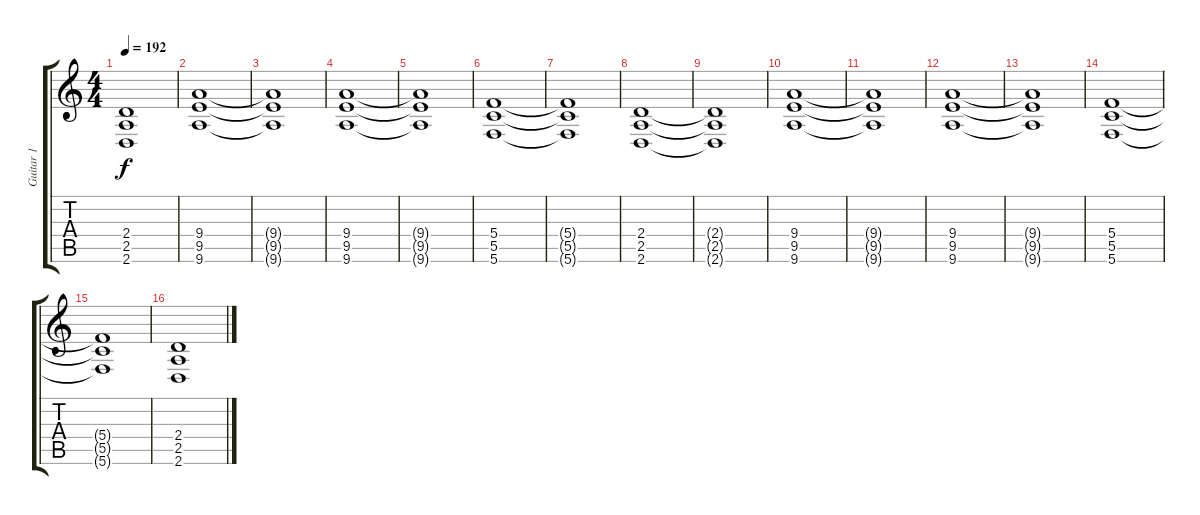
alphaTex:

\track ("Guitar 1" "Guitar 1") {instrument distortionguitar}
\staff {score tabs}
\tuning (D4 A3 F3 C3 G2 C2) {hide}
\ts (4 4)
\tempo 192
\clef g2
\ks c
(2.4{t} 2.5{t} 2.6{t}).1{dy f} |
(9.4 9.5 9.6).1 |
(9.4{t} 9.5{t} 9.6{t}).1 |
(9.4 9.5 9.6).1 |
(9.4{t} 9.5{t} 9.6{t}).1 |
(5.4 5.5 5.6).1 |
(5.4{t} 5.5{t} 5.6{t}).1 |
(2.4 2.5 2.6).1 |
(2.4{t} 2.5{t} 2.6{t}).1 |
(9.4 9.5 9.6).1 |
(9.4{t} 9.5{t} 9.6{t}).1 |
(9.4 9.5 9.6).1 |
(9.4{t} 9.5{t} 9.6{t}).1 |
(5.4 5.5 5.6).1 |
(5.4{t} 5.5{t} 5.6{t}).1 |
(2.4 2.5 2.6).1
